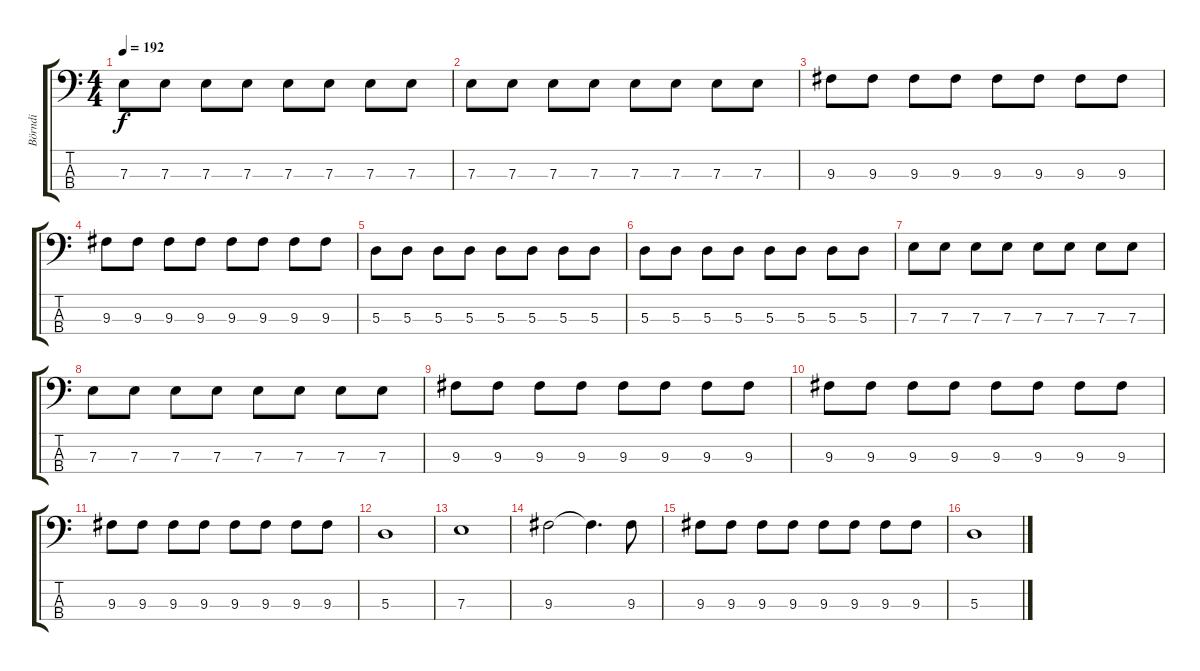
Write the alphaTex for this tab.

\track ("Börndi" "Börndi") {instrument electricbassfinger}
\staff {score tabs}
\tuning (G2 D2 A1 D1) {hide}
\ts (4 4)
\tempo 192
\clef f4
\ks c
7.3.8{dy f} 7.3.8 7.3.8 7.3.8 7.3.8 7.3.8 7.3.8 7.3.8 |
7.3.8 7.3.8 7.3.8 7.3.8 7.3.8 7.3.8 7.3.8 7.3.8 |
9.3.8 9.3.8 9.3.8 9.3.8 9.3.8 9.3.8 9.3.8 9.3.8 |
9.3.8 9.3.8 9.3.8 9.3.8 9.3.8 9.3.8 9.3.8 9.3.8 |
5.3.8 5.3.8 5.3.8 5.3.8 5.3.8 5.3.8 5.3.8 5.3.8 |
5.3.8 5.3.8 5.3.8 5.3.8 5.3.8 5.3.8 5.3.8 5.3.8 |
7.3.8 7.3.8 7.3.8 7.3.8 7.3.8 7.3.8 7.3.8 7.3.8 |
7.3.8 7.3.8 7.3.8 7.3.8 7.3.8 7.3.8 7.3.8 7.3.8 |
9.3.8 9.3.8 9.3.8 9.3.8 9.3.8 9.3.8 9.3.8 9.3.8 |
9.3.8 9.3.8 9.3.8 9.3.8 9.3.8 9.3.8 9.3.8 9.3.8 |
9.3.8 9.3.8 9.3.8 9.3.8 9.3.8 9.3.8 9.3.8 9.3.8 |
5.3.1 |
7.3.1 |
9.3.2 9.3{t}.4{d} 9.3.8 |
9.3.8 9.3.8 9.3.8 9.3.8 9.3.8 9.3.8 9.3.8 9.3.8 |
5.3.1
